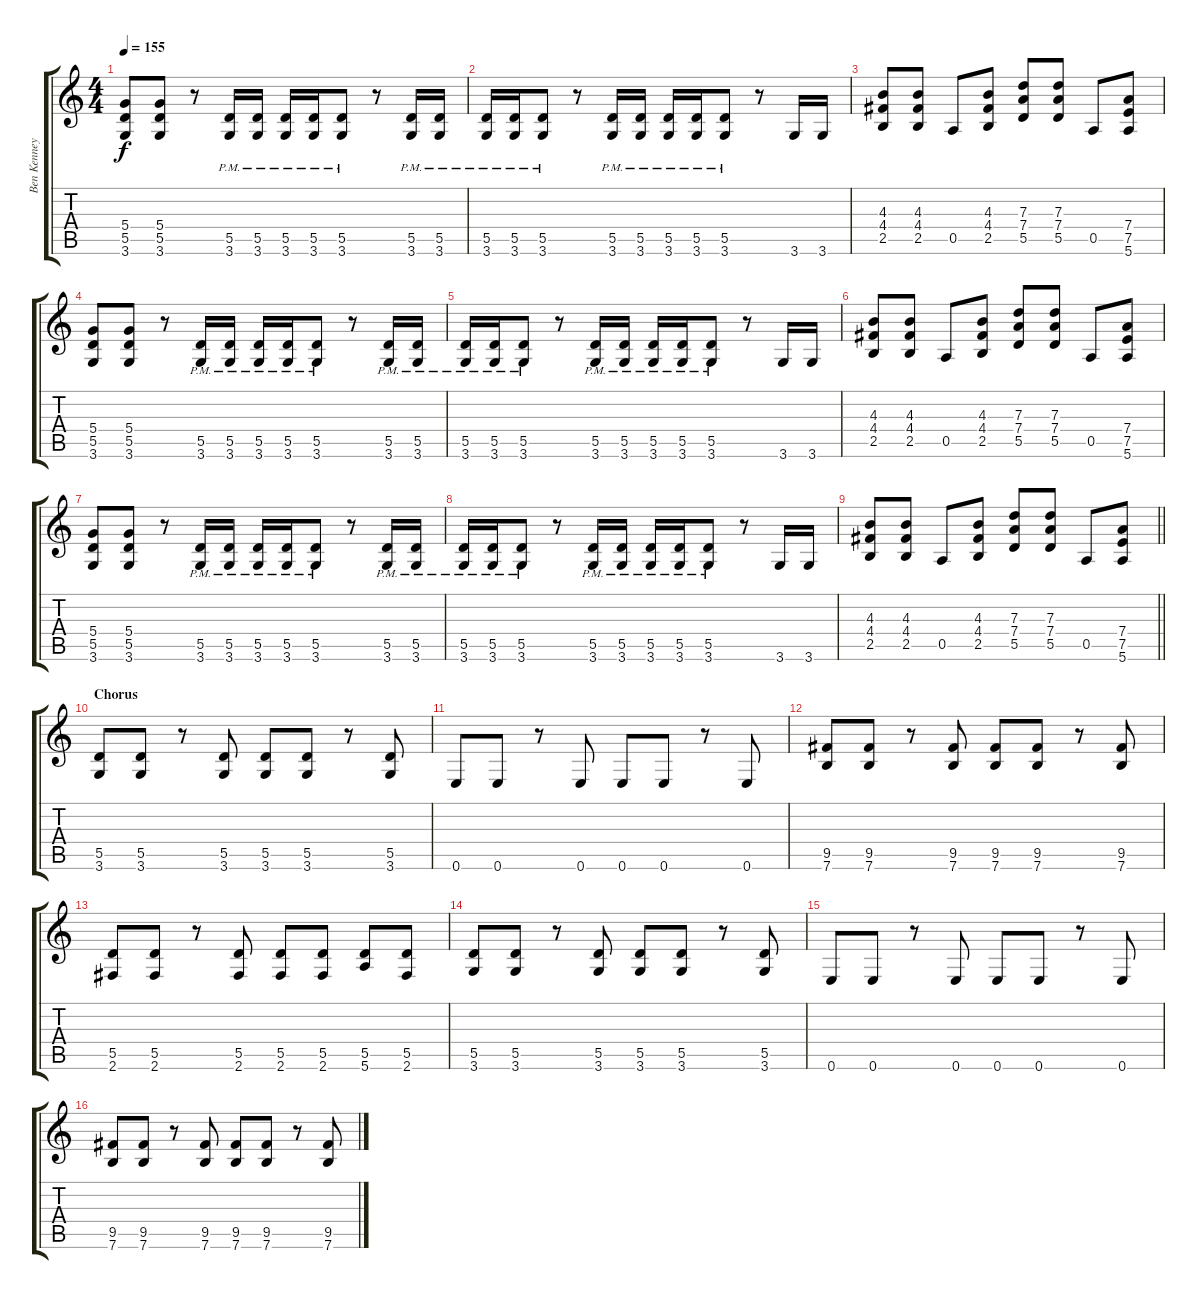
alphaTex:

\track ("Ben Kenney" "Ben Kenney") {instrument distortionguitar}
\staff {score tabs}
\tuning (E4 B3 G3 D3 A2 E2) {hide}
\ts (4 4)
\tempo 155
\clef g2
\ks c
(5.4 5.5 3.6).8{dy f} (5.4 5.5 3.6).8 r.8 (5.5 3.6{pm}).16 (5.5 3.6{pm}).16 (5.5 3.6{pm}).16 (5.5 3.6{pm}).16 (5.5 3.6{pm}).8 r.8 (5.5 3.6{pm}).16 (5.5 3.6{pm}).16 |
(5.5 3.6{pm}).16 (5.5 3.6{pm}).16 (5.5 3.6{pm}).8 r.8 (5.5 3.6{pm}).16 (5.5 3.6{pm}).16 (5.5 3.6{pm}).16 (5.5 3.6{pm}).16 (5.5 3.6{pm}).8 r.8 3.6.16 3.6.16 |
(4.3 4.4 2.5).8 (4.3 4.4 2.5).8 0.5.8 (4.3 4.4 2.5).8 (7.3 7.4 5.5).8 (7.3 7.4 5.5).8 0.5.8 (7.4 7.5 5.6).8 |
(5.4 5.5 3.6).8 (5.4 5.5 3.6).8 r.8 (5.5 3.6{pm}).16 (5.5 3.6{pm}).16 (5.5 3.6{pm}).16 (5.5 3.6{pm}).16 (5.5 3.6{pm}).8 r.8 (5.5 3.6{pm}).16 (5.5 3.6{pm}).16 |
(5.5 3.6{pm}).16 (5.5 3.6{pm}).16 (5.5 3.6{pm}).8 r.8 (5.5 3.6{pm}).16 (5.5 3.6{pm}).16 (5.5 3.6{pm}).16 (5.5 3.6{pm}).16 (5.5 3.6{pm}).8 r.8 3.6.16 3.6.16 |
(4.3 4.4 2.5).8 (4.3 4.4 2.5).8 0.5.8 (4.3 4.4 2.5).8 (7.3 7.4 5.5).8 (7.3 7.4 5.5).8 0.5.8 (7.4 7.5 5.6).8 |
(5.4 5.5 3.6).8 (5.4 5.5 3.6).8 r.8 (5.5 3.6{pm}).16 (5.5 3.6{pm}).16 (5.5 3.6{pm}).16 (5.5 3.6{pm}).16 (5.5 3.6{pm}).8 r.8 (5.5 3.6{pm}).16 (5.5 3.6{pm}).16 |
(5.5 3.6{pm}).16 (5.5 3.6{pm}).16 (5.5 3.6{pm}).8 r.8 (5.5 3.6{pm}).16 (5.5 3.6{pm}).16 (5.5 3.6{pm}).16 (5.5 3.6{pm}).16 (5.5 3.6{pm}).8 r.8 3.6.16 3.6.16 |
\barLineRight lightlight
(4.3 4.4 2.5).8 (4.3 4.4 2.5).8 0.5.8 (4.3 4.4 2.5).8 (7.3 7.4 5.5).8 (7.3 7.4 5.5).8 0.5.8 (7.4 7.5 5.6).8 |
\section ("" "Chorus")
(5.5 3.6).8 (5.5 3.6).8 r.8 (5.5 3.6).8 (5.5 3.6).8 (5.5 3.6).8 r.8 (5.5 3.6).8 |
0.6.8 0.6.8 r.8 0.6.8 0.6.8 0.6.8 r.8 0.6.8 |
(9.5 7.6).8 (9.5 7.6).8 r.8 (9.5 7.6).8 (9.5 7.6).8 (9.5 7.6).8 r.8 (9.5 7.6).8 |
(5.5 2.6).8 (5.5 2.6).8 r.8 (5.5 2.6).8 (5.5 2.6).8 (5.5 2.6).8 (5.5 5.6).8 (5.5 2.6).8 |
(5.5 3.6).8 (5.5 3.6).8 r.8 (5.5 3.6).8 (5.5 3.6).8 (5.5 3.6).8 r.8 (5.5 3.6).8 |
0.6.8 0.6.8 r.8 0.6.8 0.6.8 0.6.8 r.8 0.6.8 |
(9.5 7.6).8 (9.5 7.6).8 r.8 (9.5 7.6).8 (9.5 7.6).8 (9.5 7.6).8 r.8 (9.5 7.6).8
